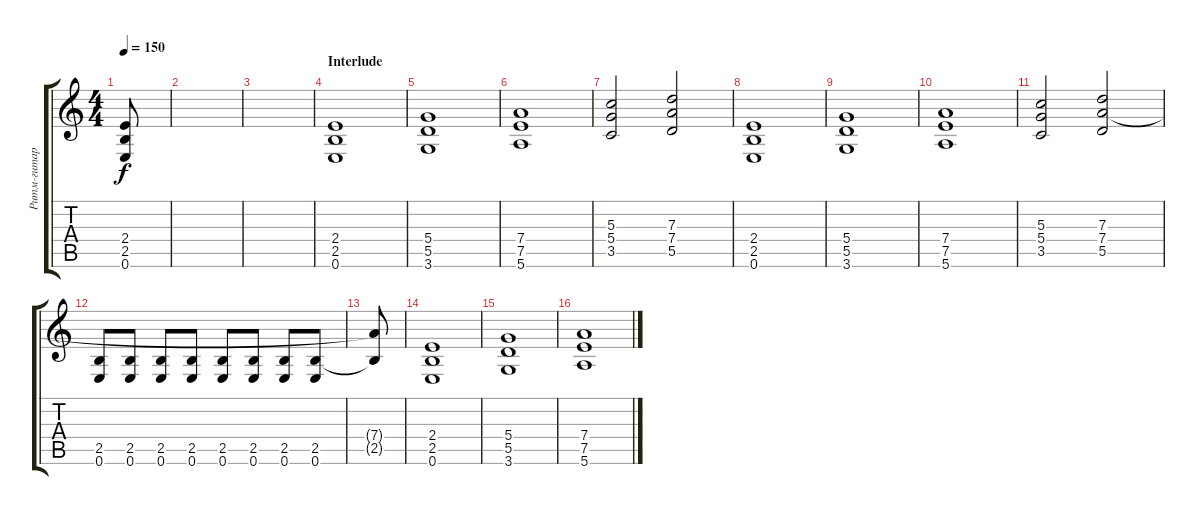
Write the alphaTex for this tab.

\track ("Ритм-гитара" "Ритм-гитар") {instrument distortionguitar}
\staff {score tabs}
\tuning (E4 B3 G3 D3 A2 E2) {hide}
\ts (4 4)
\tempo 150
\clef g2
\ks c
(2.4 2.5 0.6).8{dy f} |
|
|
\section ("" "Interlude")
(2.4 2.5 0.6).1 |
(5.4 5.5 3.6).1 |
(7.4 7.5 5.6).1 |
(5.3 5.4 3.5).2 (7.3 7.4 5.5).2 |
(2.4 2.5 0.6).1 |
(5.4 5.5 3.6).1 |
(7.4 7.5 5.6).1 |
(5.3 5.4 3.5).2 (7.3 7.4 5.5).2 |
(2.5 0.6).8 (2.5 0.6).8 (2.5 0.6).8 (2.5 0.6).8 (2.5 0.6).8 (2.5 0.6).8 (2.5 0.6).8 (2.5 0.6).8 |
(7.4{t} 2.5{t}).8 |
(2.4 2.5 0.6).1 |
(5.4 5.5 3.6).1 |
(7.4 7.5 5.6).1
